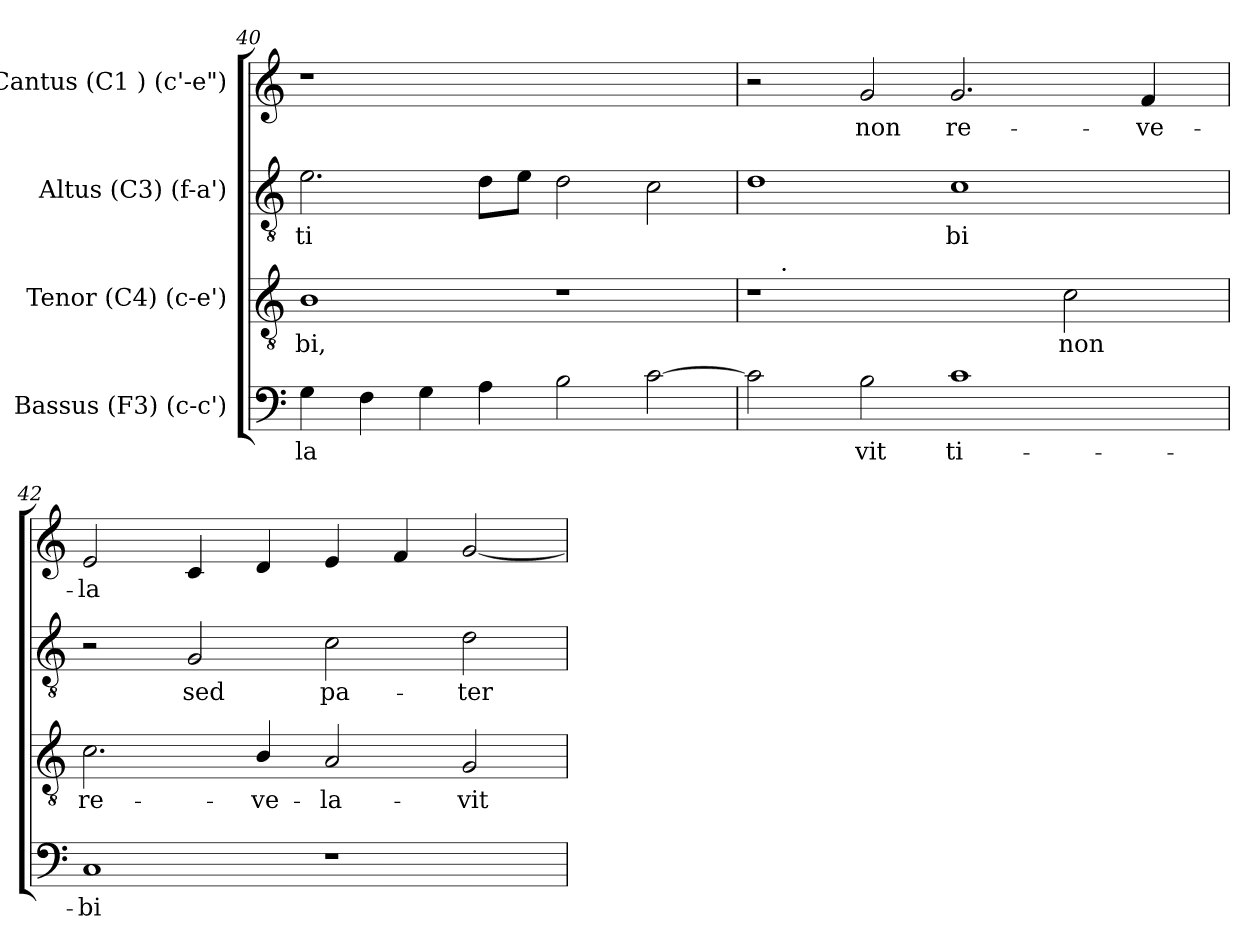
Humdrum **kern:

**kern	**text	**kern	**text	**kern	**text	**kern	**text
*part4	*part4	*part3	*part3	*part2	*part2	*part1	*part1
*staff4	*staff4	*staff3	*staff3	*staff2	*staff2	*staff1	*staff1
*I"Bassus (F3)  (c-c')	*	*I"Tenor (C4)  (c-e')	*	*I"Altus (C3)  (f-a')	*	*I"Cantus (C1 )  (c'-e")	*
*clefF4	*	*clefGv2	*	*clefGv2	*	*clefG2	*
*k[]	*	*k[]	*	*k[]	*	*k[]	*
*C:	*	*C:	*	*C:	*	*C:	*
=40	=40	=40	=40	=40	=40	=40	=40
!	!LO:LY:b:cj	!	!LO:LY:b:cj	!	!LO:LY:b:cj	!	!
4G\	-la-	1B	-bi,	2.e\	ti-	1r	.
!	!LO:LY:b:cj	!	!	!	!	!	!
4F\	--	.	.	.	.	.	.
!	!LO:LY:b:cj	!	!	!	!	!	!
4G\	--	.	.	.	.	.	.
!	!LO:LY:b:cj	!	!	!	!LO:LY:b:cj	!	!
4A\	--	.	.	8d\L	--	.	.
!	!	!	!	!	!LO:LY:b:cj	!	!
.	.	.	.	8e\J	--	.	.
!	!LO:LY:b:cj	!	!	!	!LO:LY:b:cj	!	!
2B\	--	1r	.	2d\	--	1ryy	.
!	!LO:LY:b:cj	!	!	!	!LO:LY:b:cj	!	!
[>2c\	--	.	.	2c\	--	.	.
!!LO:PB:g=z
=41	=41	=41	=41	=41	=41	=41	=41
!	!LO:LY:b:cj	!	!	!	!LO:LY:b:cj	!	!
*	*	*^	*	*	*	*	*
2c\]	--	1r	16.ryy	.	1d	--	2r	.
!	!	!	!LO:TX:a:t=.	!	!	!	!	!
.	.	.	1ryy	.	.	.	.	.
!	!LO:LY:b:cj	!	!	!	!	!	!	!LO:LY:b:cj
2B\	-vit	.	.	.	.	.	2g/	non
!	!LO:LY:b:cj	!	!	!	!	!LO:LY:b:cj	!	!LO:LY:b:cj
1c	ti-	2ryy	.	.	1c	-bi	2.g/	re-
.	.	.	2ryy	.	.	.	.	.
!	!	!	!	!LO:LY:b:cj	!	!	!	!
.	.	2c\	.	non	.	.	.	.
.	.	.	4ryy	.	.	.	.	.
!	!	!	!	!	!	!	!	!LO:LY:b:cj
.	.	.	.	.	.	.	4f/	-ve-
.	.	.	8ryy	.	.	.	.	.
.	.	.	32ryy	.	.	.	.	.
=42	=42	=42	=42	=42	=42	=42	=42	=42
!	!LO:LY:b:cj	!	!	!LO:LY:b:cj	!	!	!	!LO:LY:b:cj
*	*	*v	*v	*	*	*	*	*
1C	-bi	2.c\	re-	2r	.	2e/	-la-
!	!	!	!	!	!LO:LY:b:cj	!	!LO:LY:b:cj
.	.	.	.	2G/	sed	4c/	--
!	!	!	!LO:LY:b:cj	!	!	!	!LO:LY:b:cj
.	.	4B/	-ve-	.	.	4d/	--
!	!	!	!LO:LY:b:cj	!	!LO:LY:b:cj	!	!LO:LY:b:cj
1r	.	2A/	-la-	2c\	pa-	4e/	--
!	!	!	!	!	!	!	!LO:LY:b:cj
.	.	.	.	.	.	4f/	--
!	!	!	!LO:LY:b:cj	!	!LO:LY:b:cj	!	!LO:LY:b:cj
.	.	2G/	-vit	2d\	-ter	[<2g/	--
=	=	=	=	=	=	=	=
*-	*-	*-	*-	*-	*-	*-	*-
